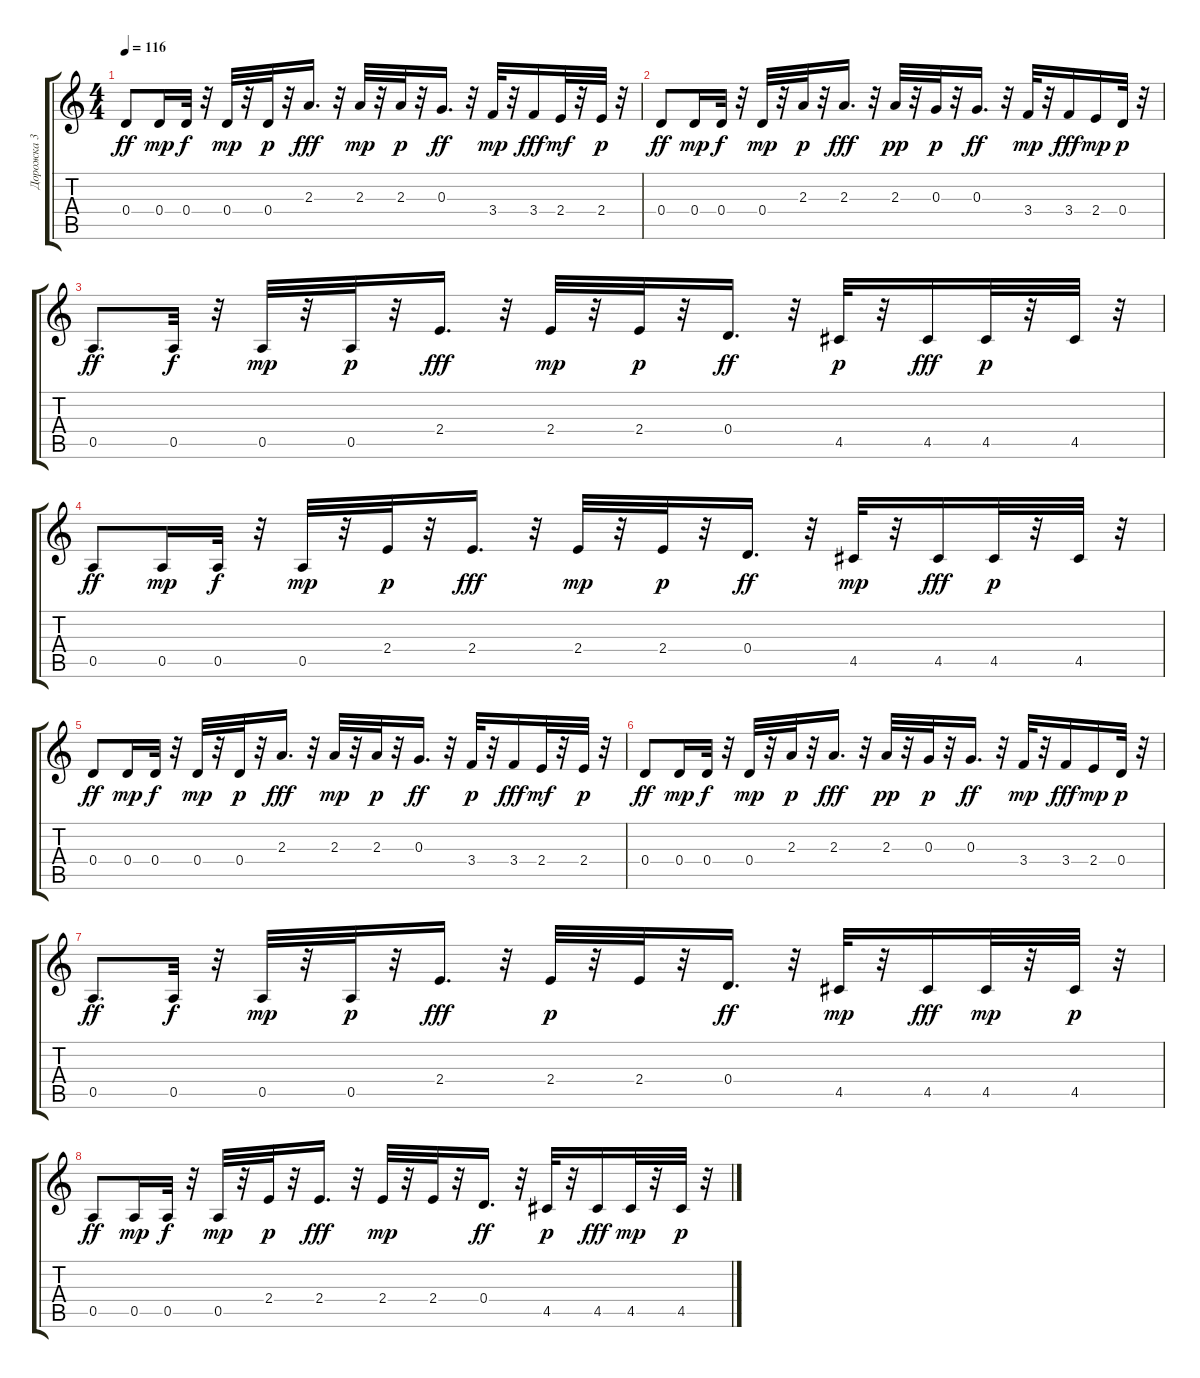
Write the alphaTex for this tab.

\track ("Дорожка 3" "Дорожка 3") {instrument acousticguitarsteel}
\staff {score tabs}
\tuning (E4 B3 G3 D3 A2 E2) {hide}
\ts (4 4)
\tempo 116
\clef g2
\ks c
0.4.8{dy ff balance 8} 0.4.16{dy mp} 0.4.32{dy f balance 0} r.32 0.4.32{dy mp} r.32 0.4.32{dy p} r.32 2.3.16{d dy fff balance 8} r.32 2.3.32{dy mp balance 2} r.32 2.3.32{dy p} r.32 0.3.16{d dy ff balance 8} r.32 3.4.32{dy mp balance 2} r.32 3.4.16{dy fff balance 8} 2.4.32{dy mf balance 6} r.32 2.4.32{dy p balance 0} r.32 |
0.4.8{dy ff balance 8} 0.4.16{dy mp} 0.4.32{dy f balance 0} r.32 0.4.32{dy mp} r.32 2.3.32{dy p} r.32 2.3.16{d dy fff balance 8} r.32 2.3.32{dy pp balance 2} r.32 0.3.32{dy p} r.32 0.3.16{d dy ff balance 8} r.32 3.4.32{dy mp balance 2} r.32 3.4.16{dy fff balance 8} 2.4.16{dy mp balance 6} 0.4.32{dy p balance 0} r.32 |
0.5.8{d dy ff balance 8} 0.5.32{dy f balance 0} r.32 0.5.32{dy mp} r.32 0.5.32{dy p} r.32 2.4.16{d dy fff balance 8} r.32 2.4.32{dy mp balance 2} r.32 2.4.32{dy p} r.32 0.4.16{d dy ff balance 8} r.32 4.5.32{dy p balance 2} r.32 4.5.16{dy fff balance 8} 4.5.32{dy p balance 6} r.32 4.5.32{balance 0} r.32 |
0.5.8{dy ff balance 8} 0.5.16{dy mp} 0.5.32{dy f balance 0} r.32 0.5.32{dy mp} r.32 2.4.32{dy p} r.32 2.4.16{d dy fff balance 8} r.32 2.4.32{dy mp balance 2} r.32 2.4.32{dy p} r.32 0.4.16{d dy ff balance 8} r.32 4.5.32{dy mp balance 2} r.32 4.5.16{dy fff balance 8} 4.5.32{dy p balance 6} r.32 4.5.32{balance 0} r.32 |
0.4.8{dy ff balance 8} 0.4.16{dy mp} 0.4.32{dy f balance 0} r.32 0.4.32{dy mp} r.32 0.4.32{dy p} r.32 2.3.16{d dy fff balance 8} r.32 2.3.32{dy mp balance 2} r.32 2.3.32{dy p} r.32 0.3.16{d dy ff balance 8} r.32 3.4.32{dy p balance 2} r.32 3.4.16{dy fff balance 8} 2.4.32{dy mf balance 6} r.32 2.4.32{dy p balance 0} r.32 |
0.4.8{dy ff balance 8} 0.4.16{dy mp} 0.4.32{dy f balance 0} r.32 0.4.32{dy mp} r.32 2.3.32{dy p} r.32 2.3.16{d dy fff balance 8} r.32 2.3.32{dy pp balance 2} r.32 0.3.32{dy p} r.32 0.3.16{d dy ff balance 8} r.32 3.4.32{dy mp balance 2} r.32 3.4.16{dy fff balance 8} 2.4.16{dy mp balance 6} 0.4.32{dy p balance 0} r.32 |
0.5.8{d dy ff balance 8} 0.5.32{dy f balance 0} r.32 0.5.32{dy mp} r.32 0.5.32{dy p} r.32 2.4.16{d dy fff balance 8} r.32 2.4.32{dy p balance 2} r.32 2.4.32 r.32 0.4.16{d dy ff balance 8} r.32 4.5.32{dy mp balance 2} r.32 4.5.16{dy fff balance 8} 4.5.32{dy mp balance 6} r.32 4.5.32{dy p balance 0} r.32 |
0.5.8{dy ff balance 8} 0.5.16{dy mp} 0.5.32{dy f balance 0} r.32 0.5.32{dy mp} r.32 2.4.32{dy p} r.32 2.4.16{d dy fff balance 8} r.32 2.4.32{dy mp balance 2} r.32 2.4.32 r.32 0.4.16{d dy ff balance 8} r.32 4.5.32{dy p balance 2} r.32 4.5.16{dy fff balance 8} 4.5.32{dy mp balance 6} r.32 4.5.32{dy p balance 0} r.32
